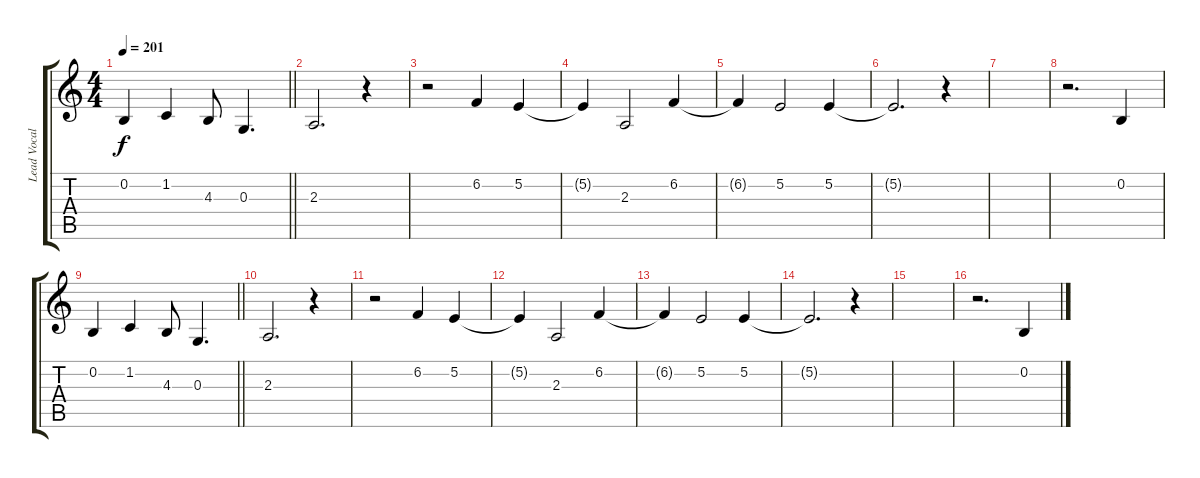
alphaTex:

\track ("Lead Vocals" "Lead Vocal") {instrument harmonica}
\staff {score tabs}
\tuning (E4 B3 G3 D3 A2 E2) {hide}
\ts (4 4)
\tempo 201
\clef g2
\barLineRight lightlight
\ks c
0.2.4{dy f} 1.2.4 4.3.8 0.3.4{d} |
2.3.2{d} r.4 |
r.2 6.2.4 5.2.4 |
5.2{t}.4 2.3.2 6.2.4 |
6.2{t}.4 5.2.2 5.2.4 |
5.2{t}.2{d} r.4 |
|
r.2{d} 0.2.4 |
\barLineRight lightlight
0.2.4 1.2.4 4.3.8 0.3.4{d} |
2.3.2{d} r.4 |
r.2 6.2.4 5.2.4 |
5.2{t}.4 2.3.2 6.2.4 |
6.2{t}.4 5.2.2 5.2.4 |
5.2{t}.2{d} r.4 |
|
r.2{d} 0.2.4
